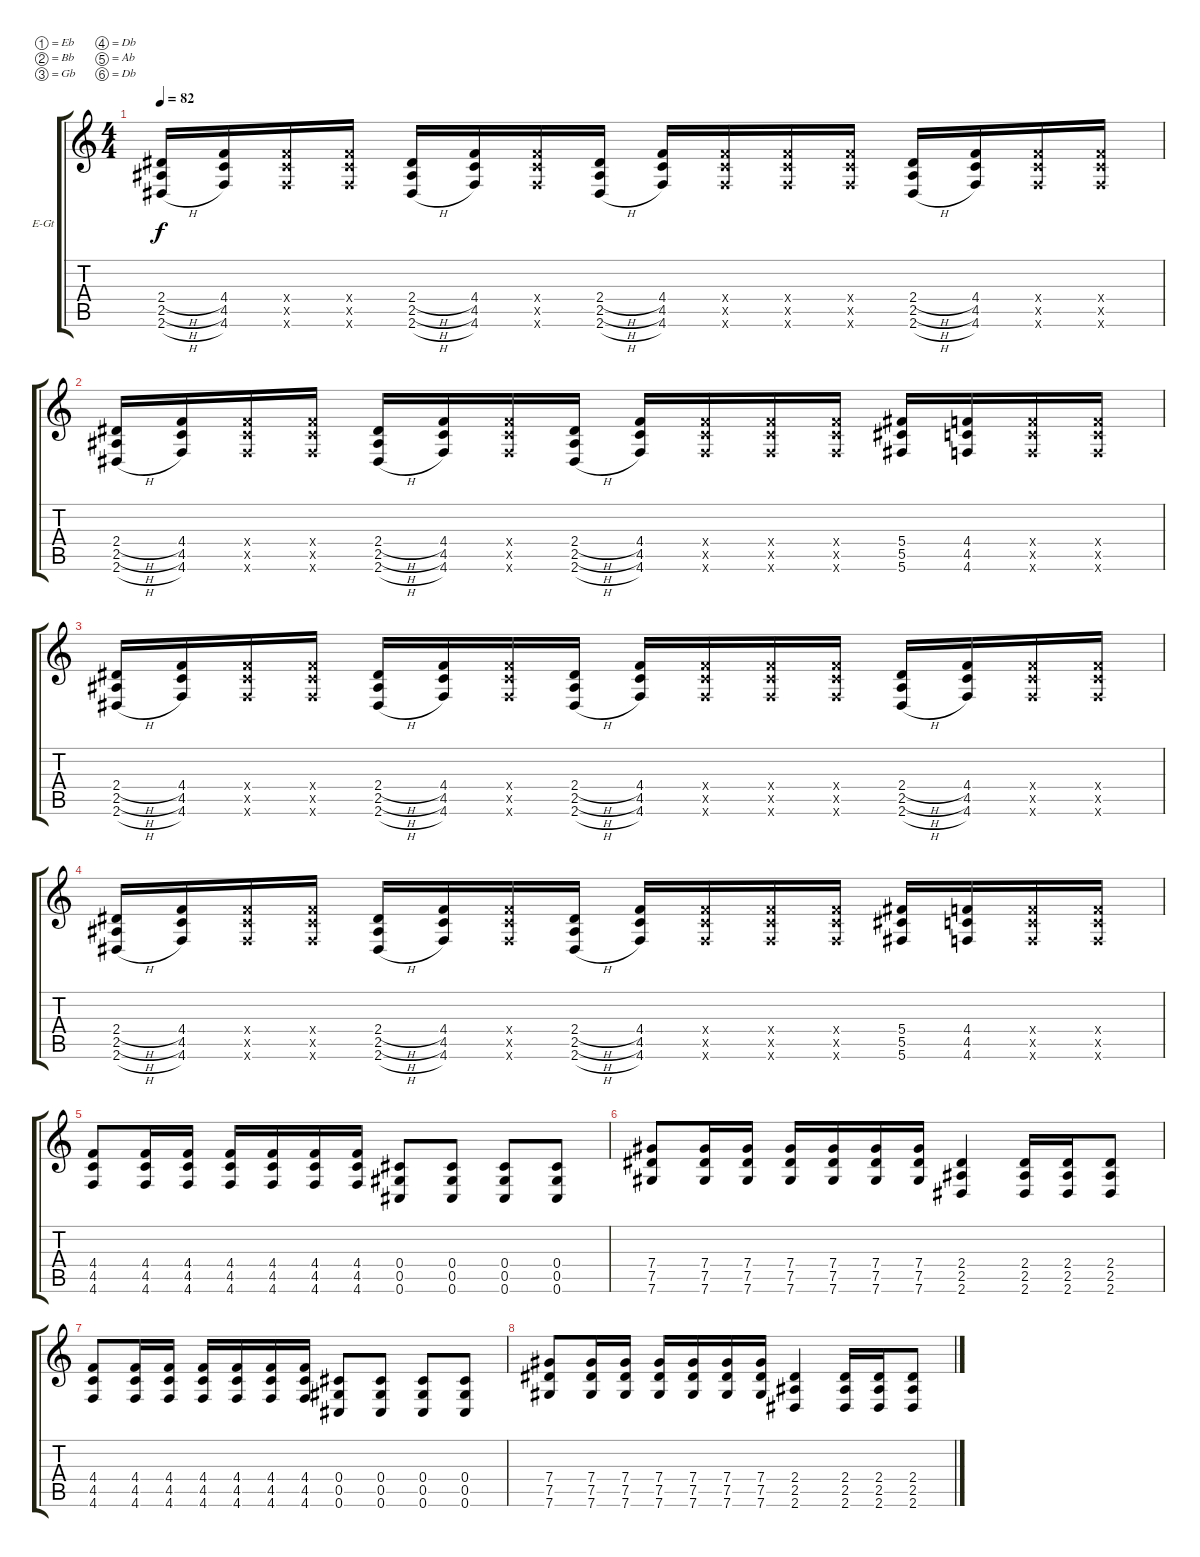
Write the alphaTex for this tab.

\bracketExtendMode groupsimilarinstruments
\firstSystemTrackNameOrientation horizontal
\otherSystemsTrackNameOrientation horizontal
\track ("Rhythm Guitar" "E-Gt") {instrument distortionguitar}
\staff {score tabs}
\tuning (Eb4 Bb3 Gb3 Db3 Ab2 Db2)
\ts (4 4)
\tempo 82
\clef g2
\ks c
(2.4{h} 2.5{h} 2.6{h}).16{dy f} (4.4 4.5 4.6).16 (4.4{x} 4.5{x} 4.6{x}).16 (4.4{x} 4.5{x} 4.6{x}).16 (2.4{h} 2.5{h} 2.6{h}).16 (4.4 4.5 4.6).16 (4.4{x} 4.5{x} 4.6{x}).16 (2.4{h} 2.5{h} 2.6{h}).16 (4.4 4.5 4.6).16 (4.4{x} 4.5{x} 4.6{x}).16 (4.4{x} 4.5{x} 4.6{x}).16 (4.4{x} 4.5{x} 4.6{x}).16 (2.4{h} 2.5{h} 2.6{h}).16 (4.4 4.5 4.6).16 (4.4{x} 4.5{x} 4.6{x}).16 (4.4{x} 4.5{x} 4.6{x}).16 |
(2.4{h} 2.5{h} 2.6{h}).16 (4.4 4.5 4.6).16 (4.4{x} 4.5{x} 4.6{x}).16 (4.4{x} 4.5{x} 4.6{x}).16 (2.4{h} 2.5{h} 2.6{h}).16 (4.4 4.5 4.6).16 (4.4{x} 4.5{x} 4.6{x}).16 (2.4{h} 2.5{h} 2.6{h}).16 (4.4 4.5 4.6).16 (4.4{x} 4.5{x} 4.6{x}).16 (4.4{x} 4.5{x} 4.6{x}).16 (4.4{x} 4.5{x} 4.6{x}).16 (5.4 5.5 5.6).16 (4.4 4.5 4.6).16 (4.4{x} 4.5{x} 4.6{x}).16 (4.4{x} 4.5{x} 4.6{x}).16 |
(2.4{h} 2.5{h} 2.6{h}).16 (4.4 4.5 4.6).16 (4.4{x} 4.5{x} 4.6{x}).16 (4.4{x} 4.5{x} 4.6{x}).16 (2.4{h} 2.5{h} 2.6{h}).16 (4.4 4.5 4.6).16 (4.4{x} 4.5{x} 4.6{x}).16 (2.4{h} 2.5{h} 2.6{h}).16 (4.4 4.5 4.6).16 (4.4{x} 4.5{x} 4.6{x}).16 (4.4{x} 4.5{x} 4.6{x}).16 (4.4{x} 4.5{x} 4.6{x}).16 (2.4{h} 2.5{h} 2.6{h}).16 (4.4 4.5 4.6).16 (4.4{x} 4.5{x} 4.6{x}).16 (4.4{x} 4.5{x} 4.6{x}).16 |
(2.4{h} 2.5{h} 2.6{h}).16 (4.4 4.5 4.6).16 (4.4{x} 4.5{x} 4.6{x}).16 (4.4{x} 4.5{x} 4.6{x}).16 (2.4{h} 2.5{h} 2.6{h}).16 (4.4 4.5 4.6).16 (4.4{x} 4.5{x} 4.6{x}).16 (2.4{h} 2.5{h} 2.6{h}).16 (4.4 4.5 4.6).16 (4.4{x} 4.5{x} 4.6{x}).16 (4.4{x} 4.5{x} 4.6{x}).16 (4.4{x} 4.5{x} 4.6{x}).16 (5.4 5.5 5.6).16 (4.4 4.5 4.6).16 (4.4{x} 4.5{x} 4.6{x}).16 (4.4{x} 4.5{x} 4.6{x}).16 |
(4.4 4.5 4.6).8 (4.4 4.5 4.6).16 (4.4 4.5 4.6).16 (4.4 4.5 4.6).16 (4.4 4.5 4.6).16 (4.4 4.5 4.6).16 (4.4 4.5 4.6).16 (0.4 0.5 0.6).8 (0.4 0.5 0.6).8 (0.4 0.5 0.6).8 (0.4 0.5 0.6).8 |
(7.4 7.5 7.6).8 (7.4 7.5 7.6).16 (7.4 7.5 7.6).16 (7.4 7.5 7.6).16 (7.4 7.5 7.6).16 (7.4 7.5 7.6).16 (7.4 7.5 7.6).16 (2.4 2.5 2.6).4 (2.4 2.5 2.6).16 (2.4 2.5 2.6).16 (2.4 2.5 2.6).8 |
(4.4 4.5 4.6).8 (4.4 4.5 4.6).16 (4.4 4.5 4.6).16 (4.4 4.5 4.6).16 (4.4 4.5 4.6).16 (4.4 4.5 4.6).16 (4.4 4.5 4.6).16 (0.4 0.5 0.6).8 (0.4 0.5 0.6).8 (0.4 0.5 0.6).8 (0.4 0.5 0.6).8 |
(7.4 7.5 7.6).8 (7.4 7.5 7.6).16 (7.4 7.5 7.6).16 (7.4 7.5 7.6).16 (7.4 7.5 7.6).16 (7.4 7.5 7.6).16 (7.4 7.5 7.6).16 (2.4 2.5 2.6).4 (2.4 2.5 2.6).16 (2.4 2.5 2.6).16 (2.4 2.5 2.6).8
